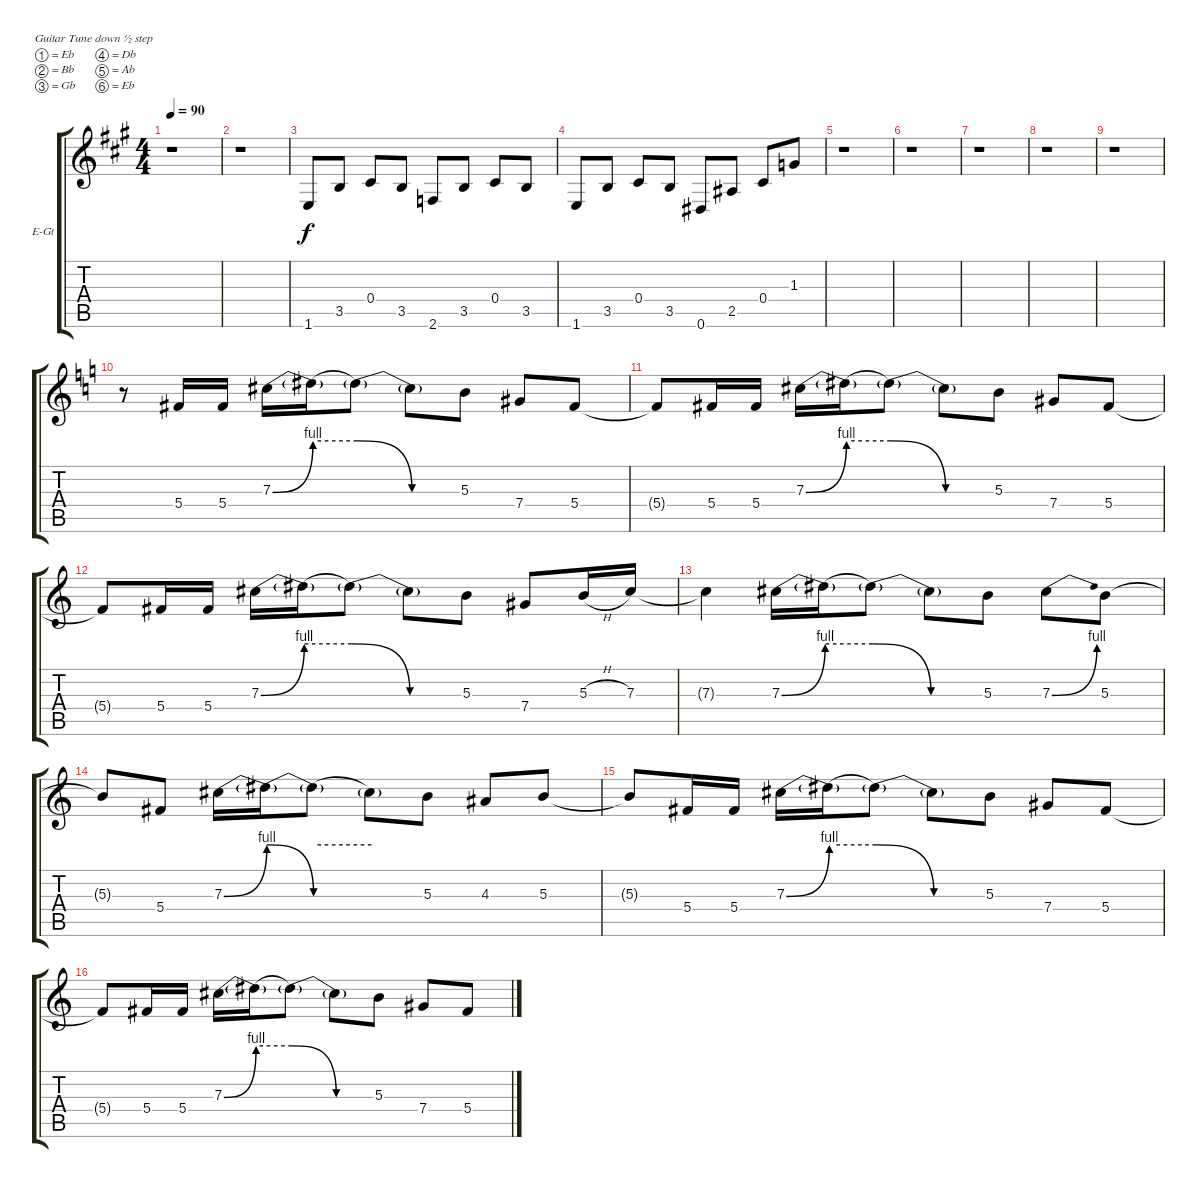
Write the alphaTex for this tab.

\bracketExtendMode groupsimilarinstruments
\firstSystemTrackNameOrientation horizontal
\otherSystemsTrackNameOrientation horizontal
\track ("Untitled" "E-Gt") {instrument overdrivenguitar}
\staff {score tabs}
\tuning (Eb4 Bb3 Gb3 Db3 Ab2 Eb2)
\ts (4 4)
\tempo 90
\clef g2
\ks a
r.1{dy f} |
r.1 |
1.6.8 3.5.8 0.4.8 3.5.8 2.6.8 3.5.8 0.4.8 3.5.8 |
1.6.8 3.5.8 0.4.8 3.5.8 0.6.8 2.5.8 0.4.8 1.3.8 |
r.1 |
r.1 |
r.1 |
r.1 |
r.1 |
\ks c
r.8 5.4.16 5.4.16 7.3{be (bend 0 0 60 4)}.16 7.3{be (hold 0 4 60 4) t}.16 7.3{be (release 0 4 60 0) t}.8 7.3{be (hold 0 0 60 0) t}.8 5.3.8 7.4.8 5.4.8 |
5.4{t}.8 5.4.16 5.4.16 7.3{be (bend 0 0 60 4)}.16 7.3{be (hold 0 4 60 4) t}.16 7.3{be (release 0 4 60 0) t}.8 7.3{be (hold 0 0 60 0) t}.8 5.3.8 7.4.8 5.4.8 |
5.4{t}.8 5.4.16 5.4.16 7.3{be (bend 0 0 60 4)}.16 7.3{be (hold 0 4 60 4) t}.16 7.3{be (release 0 4 60 0) t}.8 7.3{be (hold 0 0 60 0) t}.8 5.3.8 7.4.8 5.3{h}.16 7.3.16 |
7.3{t}.4 7.3{be (bend 0 0 60 4)}.16 7.3{be (hold 0 4 60 4) t}.16 7.3{be (release 0 4 60 0) t}.8 7.3{be (hold 0 0 60 0) t}.8 5.3.8 7.3{be (bend 0 0 60 4)}.8 5.3.8 |
5.3{t}.8 5.4.8 7.3{be (bend 0 0 60 4)}.16 7.3{be (release 0 4 60 0) t}.16 7.3{be (hold 0 4 60 4) t}.8 7.3{be (hold 0 0 60 0) t}.8 5.3.8 4.3.8 5.3.8 |
5.3{t}.8 5.4.16 5.4.16 7.3{be (bend 0 0 60 4)}.16 7.3{be (hold 0 4 60 4) t}.16 7.3{be (release 0 4 60 0) t}.8 7.3{be (hold 0 0 60 0) t}.8 5.3.8 7.4.8 5.4.8 |
5.4{t}.8 5.4.16 5.4.16 7.3{be (bend 0 0 60 4)}.16 7.3{be (hold 0 4 60 4) t}.16 7.3{be (release 0 4 60 0) t}.8 7.3{be (hold 0 0 60 0) t}.8 5.3.8 7.4.8 5.4.8
